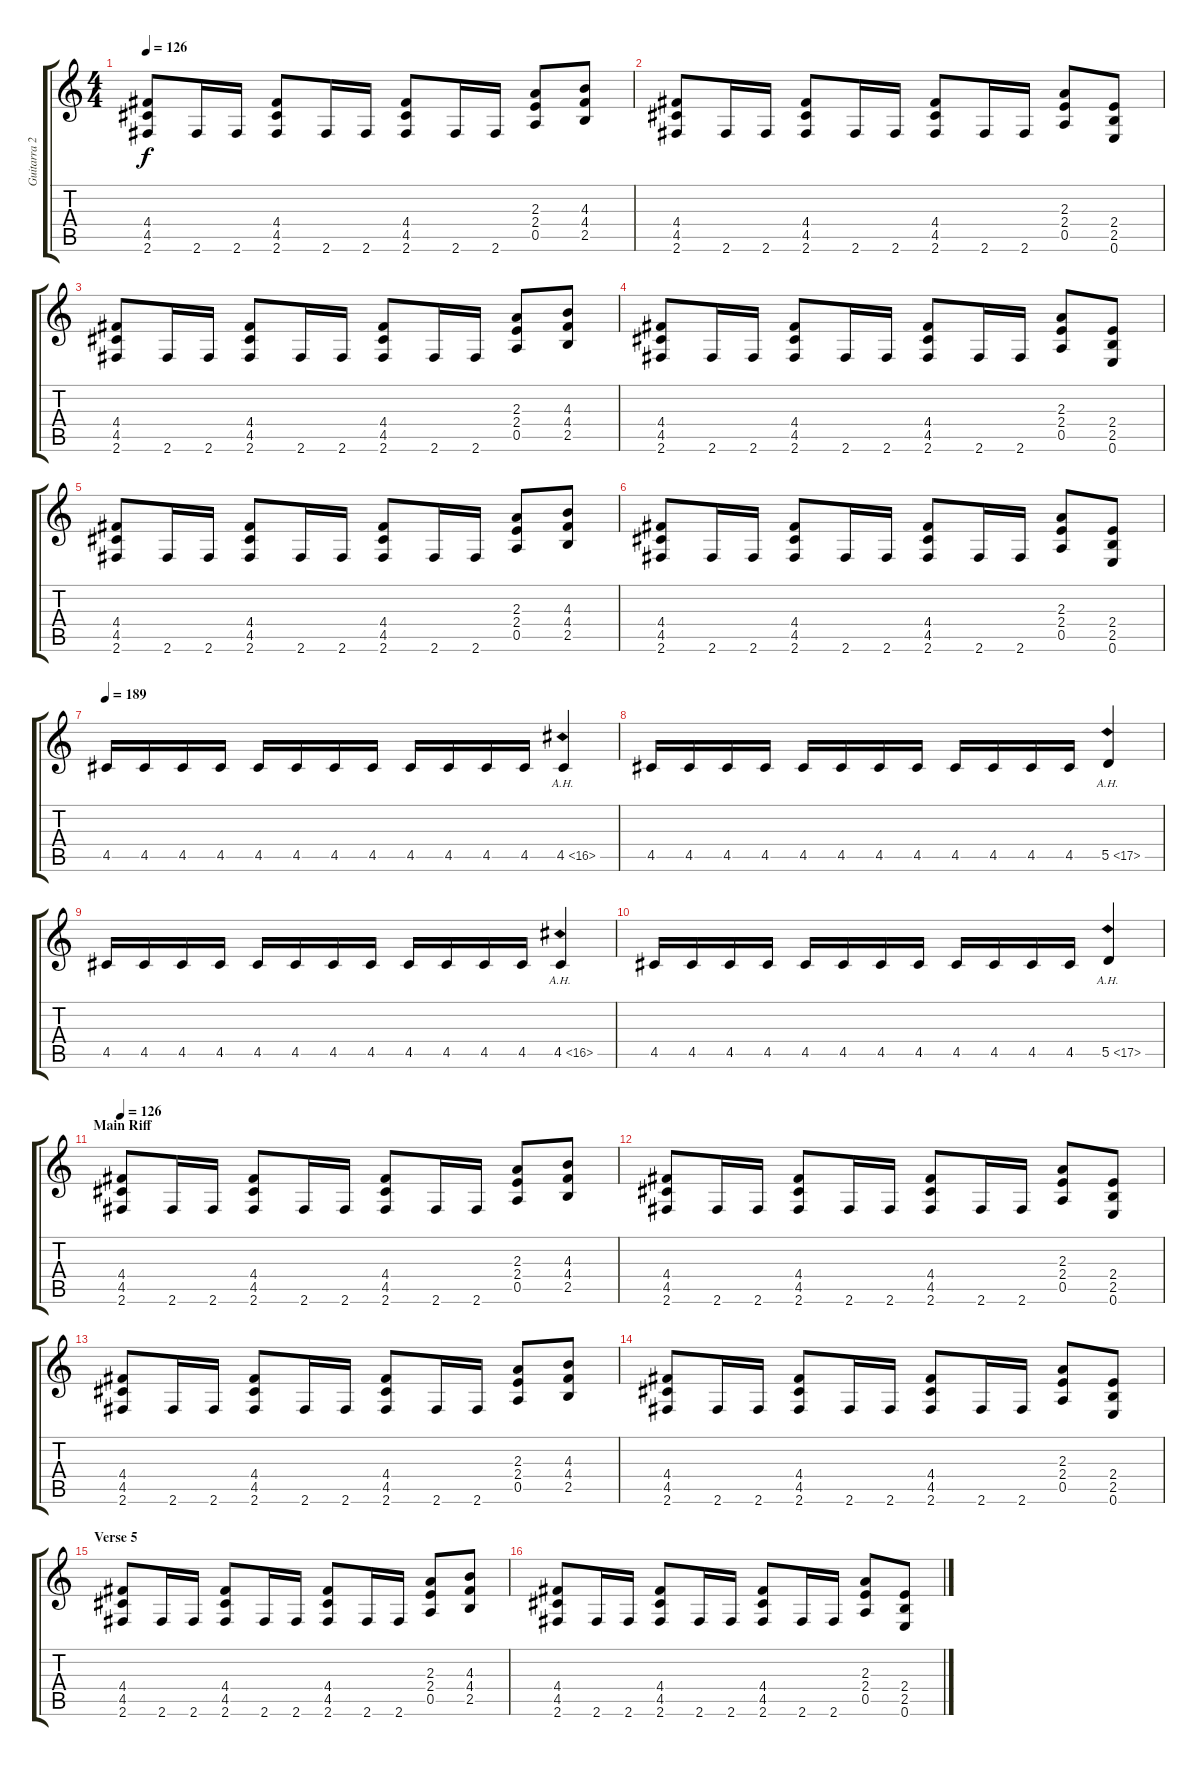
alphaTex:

\track ("Guitarra 2" "Guitarra 2") {instrument distortionguitar}
\staff {score tabs}
\tuning (E4 B3 G3 D3 A2 E2) {hide}
\ts (4 4)
\tempo 126
\clef g2
\ks c
(4.4 4.5 2.6).8{dy f} 2.6.16 2.6.16 (4.4 4.5 2.6).8 2.6.16 2.6.16 (4.4 4.5 2.6).8 2.6.16 2.6.16 (2.3 2.4 0.5).8 (4.3 4.4 2.5).8 |
(4.4 4.5 2.6).8 2.6.16 2.6.16 (4.4 4.5 2.6).8 2.6.16 2.6.16 (4.4 4.5 2.6).8 2.6.16 2.6.16 (2.3 2.4 0.5).8 (2.4 2.5 0.6).8 |
(4.4 4.5 2.6).8 2.6.16 2.6.16 (4.4 4.5 2.6).8 2.6.16 2.6.16 (4.4 4.5 2.6).8 2.6.16 2.6.16 (2.3 2.4 0.5).8 (4.3 4.4 2.5).8 |
(4.4 4.5 2.6).8 2.6.16 2.6.16 (4.4 4.5 2.6).8 2.6.16 2.6.16 (4.4 4.5 2.6).8 2.6.16 2.6.16 (2.3 2.4 0.5).8 (2.4 2.5 0.6).8 |
(4.4 4.5 2.6).8 2.6.16 2.6.16 (4.4 4.5 2.6).8 2.6.16 2.6.16 (4.4 4.5 2.6).8 2.6.16 2.6.16 (2.3 2.4 0.5).8 (4.3 4.4 2.5).8 |
(4.4 4.5 2.6).8 2.6.16 2.6.16 (4.4 4.5 2.6).8 2.6.16 2.6.16 (4.4 4.5 2.6).8 2.6.16 2.6.16 (2.3 2.4 0.5).8 (2.4 2.5 0.6).8 |
\tempo 189
4.5.16 4.5.16 4.5.16 4.5.16 4.5.16 4.5.16 4.5.16 4.5.16 4.5.16 4.5.16 4.5.16 4.5.16 4.5{ah 12}.4 |
4.5.16 4.5.16 4.5.16 4.5.16 4.5.16 4.5.16 4.5.16 4.5.16 4.5.16 4.5.16 4.5.16 4.5.16 5.5{ah 12}.4 |
4.5.16 4.5.16 4.5.16 4.5.16 4.5.16 4.5.16 4.5.16 4.5.16 4.5.16 4.5.16 4.5.16 4.5.16 4.5{ah 12}.4 |
4.5.16 4.5.16 4.5.16 4.5.16 4.5.16 4.5.16 4.5.16 4.5.16 4.5.16 4.5.16 4.5.16 4.5.16 5.5{ah 12}.4 |
\section ("" "Main Riff")
\tempo 126
(4.4 4.5 2.6).8 2.6.16 2.6.16 (4.4 4.5 2.6).8 2.6.16 2.6.16 (4.4 4.5 2.6).8 2.6.16 2.6.16 (2.3 2.4 0.5).8 (4.3 4.4 2.5).8 |
(4.4 4.5 2.6).8 2.6.16 2.6.16 (4.4 4.5 2.6).8 2.6.16 2.6.16 (4.4 4.5 2.6).8 2.6.16 2.6.16 (2.3 2.4 0.5).8 (2.4 2.5 0.6).8 |
(4.4 4.5 2.6).8 2.6.16 2.6.16 (4.4 4.5 2.6).8 2.6.16 2.6.16 (4.4 4.5 2.6).8 2.6.16 2.6.16 (2.3 2.4 0.5).8 (4.3 4.4 2.5).8 |
(4.4 4.5 2.6).8 2.6.16 2.6.16 (4.4 4.5 2.6).8 2.6.16 2.6.16 (4.4 4.5 2.6).8 2.6.16 2.6.16 (2.3 2.4 0.5).8 (2.4 2.5 0.6).8 |
\section ("" "Verse 5")
(4.4 4.5 2.6).8 2.6.16 2.6.16 (4.4 4.5 2.6).8 2.6.16 2.6.16 (4.4 4.5 2.6).8 2.6.16 2.6.16 (2.3 2.4 0.5).8 (4.3 4.4 2.5).8 |
(4.4 4.5 2.6).8 2.6.16 2.6.16 (4.4 4.5 2.6).8 2.6.16 2.6.16 (4.4 4.5 2.6).8 2.6.16 2.6.16 (2.3 2.4 0.5).8 (2.4 2.5 0.6).8
